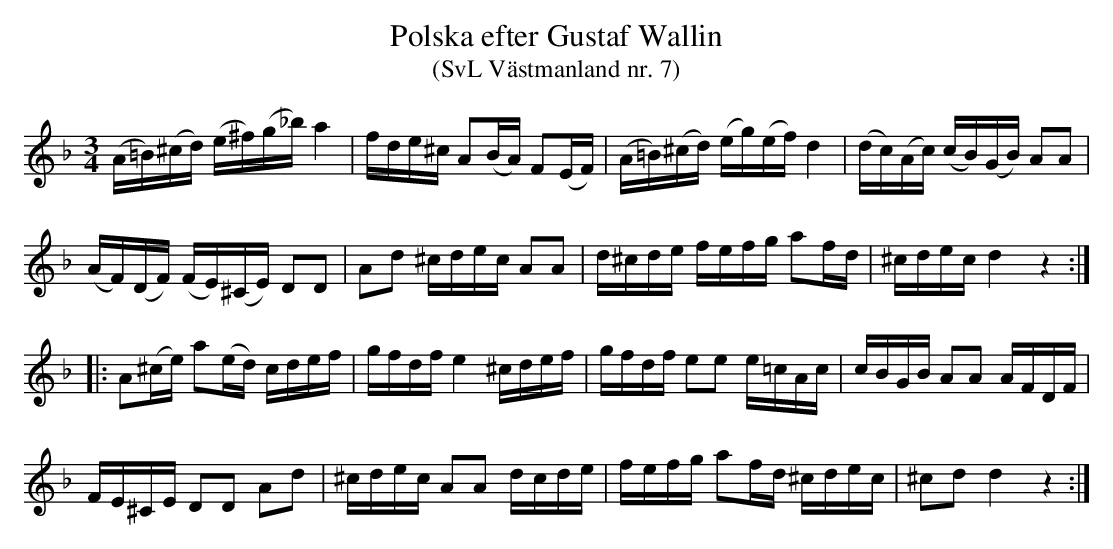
X:1
T: Polska efter Gustaf Wallin
T: (SvL Västmanland nr. 7)
M: 3/4
L: 1/16
K: Dm
(A=B)(^cd) (e^f)(g_b) a4 | fde^c A2(BA) F2(EF) | (A=B)(^cd) (eg)(ef) d4 | (dc)(Ac) (cB)(GB) A2A2 |
(AF)(DF) (FE)(^CE) D2D2 | A2d2 ^cdec A2A2 | d^cde fefg a2fd | ^cdec d4 z4 ::
A2(^ce) a2(ed) cdef | gfdf e4 ^cdef | gfdf e2e2 e=cAc | cBGB A2A2 AFDF |
FE^CE D2D2 A2d2 | ^cdec A2A2 dcde | fefg a2fd ^cdec | ^c2d2 d4 z4 :|
